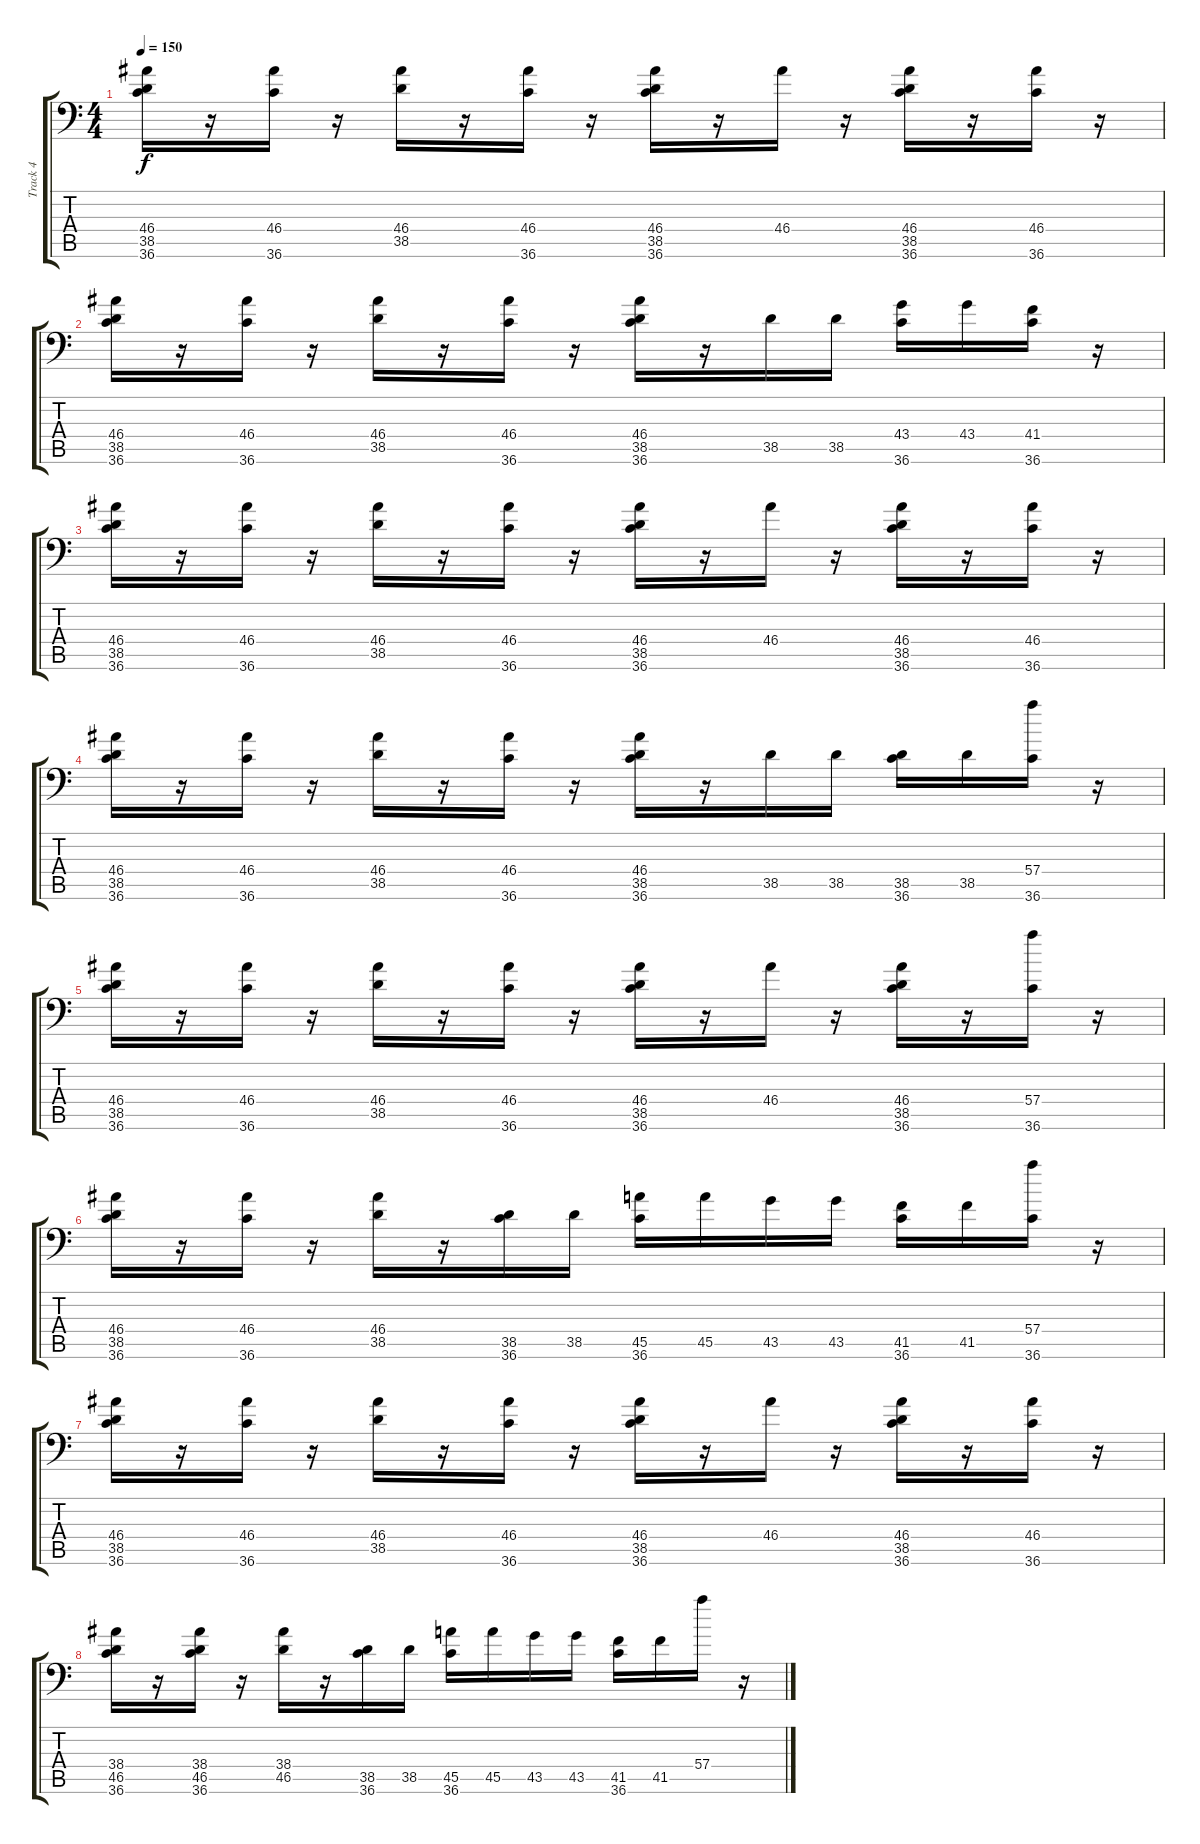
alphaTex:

\track ("Track 4" "Track 4") {instrument acousticgrandpiano}
\staff {score tabs}
\tuning (C-1 C-1 C-1 C-1 C-1 C-1) {hide}
\ts (4 4)
\tempo 150
\clef f4
\ks c
(46.4 38.5 36.6).16{dy f} r.16 (46.4 36.6).16 r.16 (46.4 38.5).16 r.16 (46.4 36.6).16 r.16 (46.4 38.5 36.6).16 r.16 46.4.16 r.16 (46.4 38.5 36.6).16 r.16 (46.4 36.6).16 r.16 |
(46.4 38.5 36.6).16 r.16 (46.4 36.6).16 r.16 (46.4 38.5).16 r.16 (46.4 36.6).16 r.16 (46.4 38.5 36.6).16 r.16 38.5.16 38.5.16 (43.4 36.6).16 43.4.16 (41.4 36.6).16 r.16 |
(46.4 38.5 36.6).16 r.16 (46.4 36.6).16 r.16 (46.4 38.5).16 r.16 (46.4 36.6).16 r.16 (46.4 38.5 36.6).16 r.16 46.4.16 r.16 (46.4 38.5 36.6).16 r.16 (46.4 36.6).16 r.16 |
(46.4 38.5 36.6).16 r.16 (46.4 36.6).16 r.16 (46.4 38.5).16 r.16 (46.4 36.6).16 r.16 (46.4 38.5 36.6).16 r.16 38.5.16 38.5.16 (38.5 36.6).16 38.5.16 (57.4 36.6).16 r.16 |
(46.4 38.5 36.6).16 r.16 (46.4 36.6).16 r.16 (46.4 38.5).16 r.16 (46.4 36.6).16 r.16 (46.4 38.5 36.6).16 r.16 46.4.16 r.16 (46.4 38.5 36.6).16 r.16 (57.4 36.6).16 r.16 |
(46.4 38.5 36.6).16 r.16 (46.4 36.6).16 r.16 (46.4 38.5).16 r.16 (38.5 36.6).16 38.5.16 (45.5 36.6).16 45.5.16 43.5.16 43.5.16 (41.5 36.6).16 41.5.16 (57.4 36.6).16 r.16 |
(46.4 38.5 36.6).16 r.16 (46.4 36.6).16 r.16 (46.4 38.5).16 r.16 (46.4 36.6).16 r.16 (46.4 38.5 36.6).16 r.16 46.4.16 r.16 (46.4 38.5 36.6).16 r.16 (46.4 36.6).16 r.16 |
(38.4 46.5 36.6).16 r.16 (38.4 46.5 36.6).16 r.16 (38.4 46.5).16 r.16 (38.5 36.6).16 38.5.16 (45.5 36.6).16 45.5.16 43.5.16 43.5.16 (41.5 36.6).16 41.5.16 57.4.16 r.16
